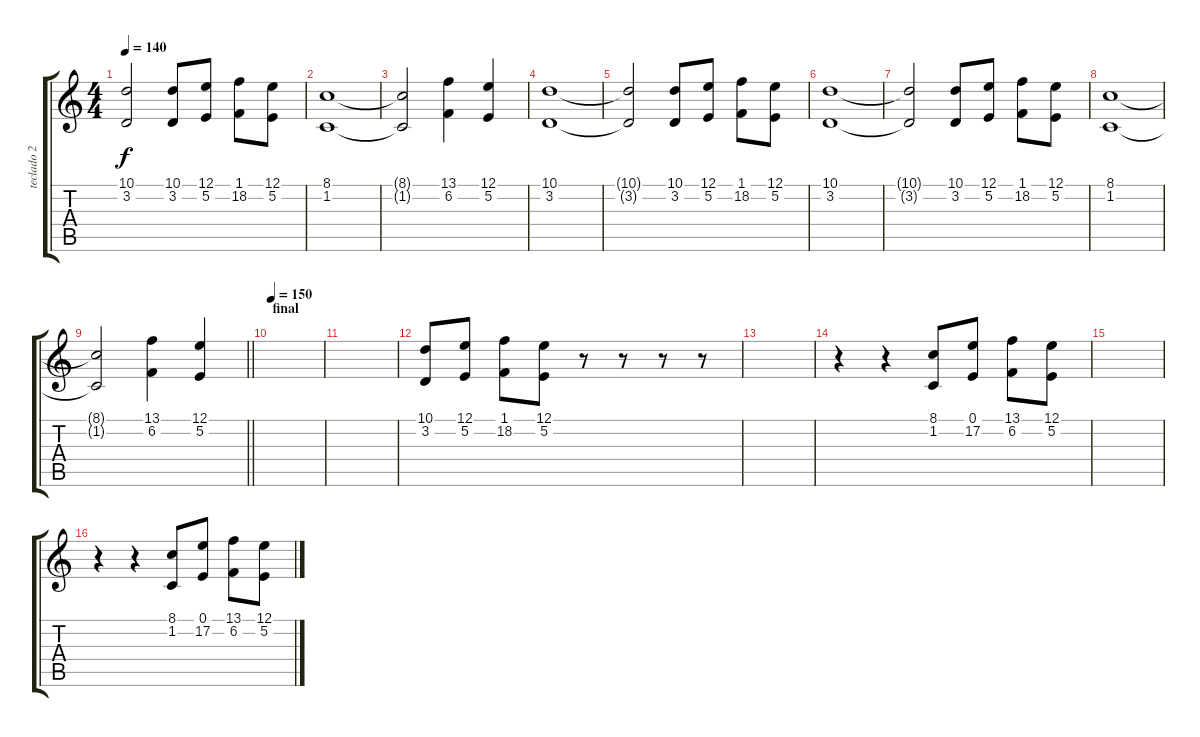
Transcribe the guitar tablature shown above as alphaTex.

\track ("teclado 2" "teclado 2") {instrument stringensemble1}
\staff {score tabs}
\tuning (E4 B3 G3 D3 A2 E2) {hide}
\ts (4 4)
\tempo 140
\clef g2
\ks c
(10.1{t} 3.2{t}).2{dy f} (10.1 3.2).8 (12.1 5.2).8 (1.1 18.2).8 (12.1 5.2).8 |
(8.1 1.2).1 |
(8.1{t} 1.2{t}).2 (13.1 6.2).4 (12.1 5.2).4 |
(10.1 3.2).1 |
(10.1{t} 3.2{t}).2 (10.1 3.2).8 (12.1 5.2).8 (1.1 18.2).8 (12.1 5.2).8 |
(10.1 3.2).1 |
(10.1{t} 3.2{t}).2 (10.1 3.2).8 (12.1 5.2).8 (1.1 18.2).8 (12.1 5.2).8 |
(8.1 1.2).1 |
\barLineRight lightlight
(8.1{t} 1.2{t}).2 (13.1 6.2).4 (12.1 5.2).4 |
\section ("" "final")
\tempo 150
|
|
(10.1 3.2).8 (12.1 5.2).8 (1.1 18.2).8 (12.1 5.2).8 r.8 r.8 r.8 r.8 |
|
r.4 r.4 (8.1 1.2).8 (0.1 17.2).8 (13.1 6.2).8 (12.1 5.2).8 |
|
r.4 r.4 (8.1 1.2).8 (0.1 17.2).8 (13.1 6.2).8 (12.1 5.2).8
